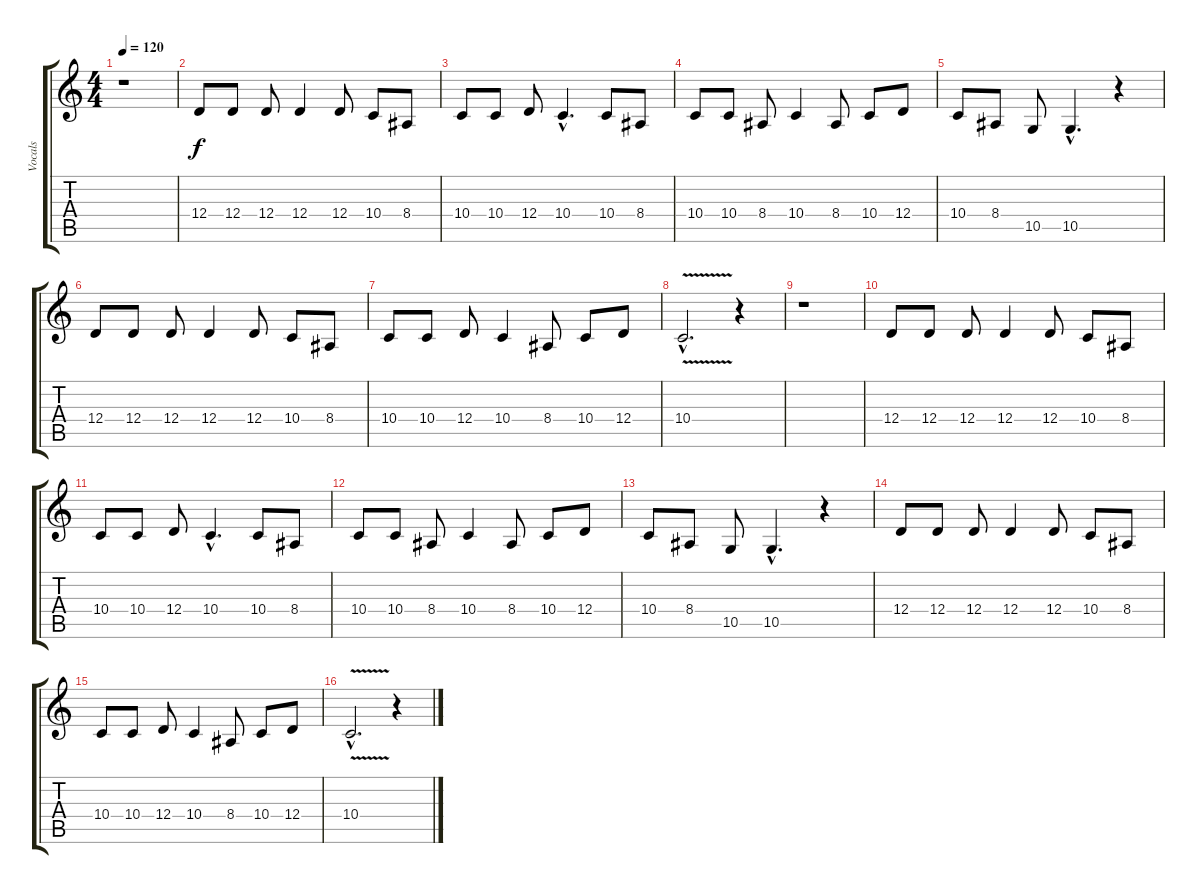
\track ("Vocals" "Vocals") {instrument lead6voice}
\staff {score tabs}
\tuning (E4 B3 G3 D3 A2 E2) {hide}
\ts (4 4)
\tempo 120
\clef g2
\ks c
r.1{dy f} |
12.4.8 12.4.8 12.4.8 12.4.4 12.4.8 10.4.8 8.4.8 |
10.4.8 10.4.8 12.4.8 10.4{hac}.4{d} 10.4.8 8.4.8 |
10.4.8 10.4.8 8.4.8 10.4.4 8.4.8 10.4.8 12.4.8 |
10.4.8 8.4.8 10.5.8 10.5{hac}.4{d} r.4 |
12.4.8 12.4.8 12.4.8 12.4.4 12.4.8 10.4.8 8.4.8 |
10.4.8 10.4.8 12.4.8 10.4.4 8.4.8 10.4.8 12.4.8 |
10.4{v hac}.2{d} r.4 |
r.1 |
12.4.8 12.4.8 12.4.8 12.4.4 12.4.8 10.4.8 8.4.8 |
10.4.8 10.4.8 12.4.8 10.4{hac}.4{d} 10.4.8 8.4.8 |
10.4.8 10.4.8 8.4.8 10.4.4 8.4.8 10.4.8 12.4.8 |
10.4.8 8.4.8 10.5.8 10.5{hac}.4{d} r.4 |
12.4.8 12.4.8 12.4.8 12.4.4 12.4.8 10.4.8 8.4.8 |
10.4.8 10.4.8 12.4.8 10.4.4 8.4.8 10.4.8 12.4.8 |
10.4{v hac}.2{d} r.4
